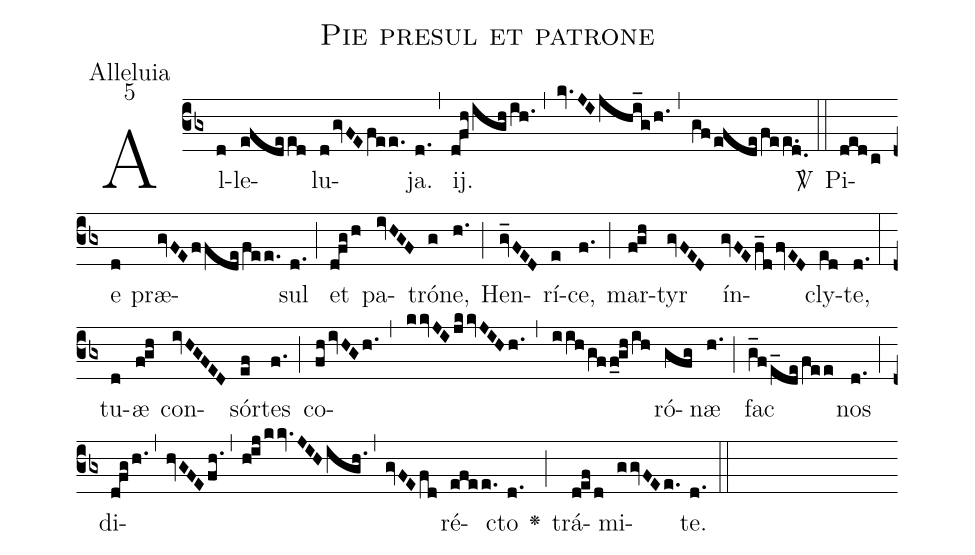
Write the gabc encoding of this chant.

name:Pie presul et patrone;
office-part:Alleluia;
mode:5;
%%
(cb3)Al(d)le(efdeed)lu(dgvFEfee.)ja.(d.) (,) ij.(dfhighih.,kv.JIjhi_gh.,gfefdefee.d.)  <sp>V/</sp>(::) Pi(dedc)e(d) præ(gvFEffdefee.)sul(d.) (;) et(dfgh) pa(ivHGF)tró(g)ne,(h.) (;) Hen(g_vFED)rí(e)ce,(f.) (;) mar(fgh)tyr(gvFED) ín(gvFEf_dfvED)cly(ed)te,(d.) (:) tu(d)æ(fgh) con(ivHGFED)sór(ef)tes(f.) (;) co(fhivHGh.,kkvJIjkkvJIHh.,iihgff_ghih)ró(gfg)næ(h.) (;) fac(g_fe_defee) nos(d.) (;) di(dfgh.,hvGFEfh.,hijkk.vJIHigh.,gvFEfd)ré(efee.)cto(d.) <v>\greheightstar</v>(;) trá(defd)mi(ggvFEe.)te.(d.) (::)
